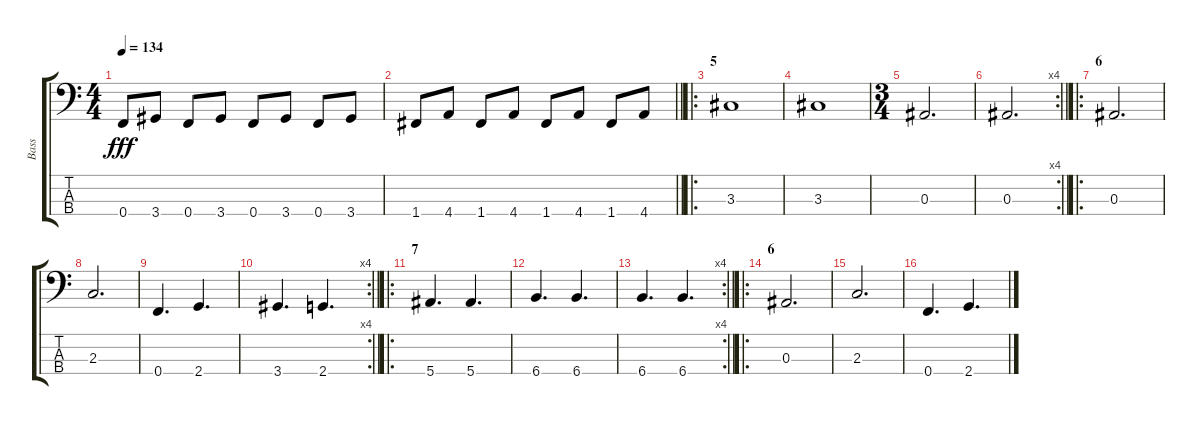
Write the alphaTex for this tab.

\track ("Bass" "Bass") {instrument electricbasspick}
\staff {score tabs}
\tuning (Ab2 Eb2 Bb1 F1) {hide}
\ts (4 4)
\tempo 134
\clef f4
\ks c
0.4.8{dy fff} 3.4.8 0.4.8 3.4.8 0.4.8 3.4.8 0.4.8 3.4.8 |
\barLineRight lightlight
1.4.8 4.4.8 1.4.8 4.4.8 1.4.8 4.4.8 1.4.8 4.4.8 |
\ro
\section ("" "5")
3.3.1 |
3.3.1 |
\ts (3 4)
0.3.2{d} |
\rc 4
\barLineRight lightlight
0.3.2{d} |
\ro
\section ("" "6")
0.3.2{d} |
2.3.2{d} |
0.4.4{d} 2.4.4{d} |
\rc 4
\barLineRight lightlight
3.4.4{d} 2.4.4{d} |
\ro
\section ("" "7")
5.4.4{d} 5.4.4{d} |
6.4.4{d} 6.4.4{d} |
\rc 4
\barLineRight lightlight
6.4.4{d} 6.4.4{d} |
\ro
\section ("" "6")
0.3.2{d} |
2.3.2{d} |
0.4.4{d} 2.4.4{d}
